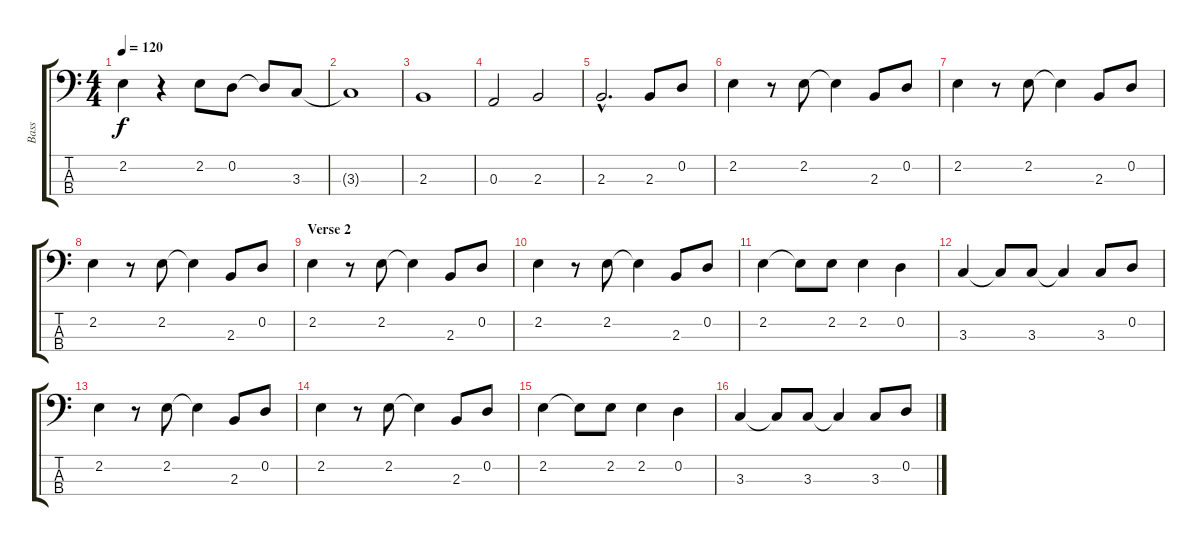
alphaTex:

\track ("Bass" "Bass") {instrument electricbasspick}
\staff {score tabs}
\tuning (G2 D2 A1 E1) {hide}
\ts (4 4)
\tempo 120
\clef f4
\ks c
2.2.4{dy f} r.4 2.2.8 0.2.8 0.2{t}.8 3.3.8 |
3.3{t}.1 |
2.3.1 |
0.3.2 2.3.2 |
2.3{hac}.2{d} 2.3.8 0.2.8 |
2.2.4 r.8 2.2.8 2.2{t}.4 2.3.8 0.2.8 |
2.2.4 r.8 2.2.8 2.2{t}.4 2.3.8 0.2.8 |
2.2.4 r.8 2.2.8 2.2{t}.4 2.3.8 0.2.8 |
\section ("" "Verse 2")
2.2.4 r.8 2.2.8 2.2{t}.4 2.3.8 0.2.8 |
2.2.4 r.8 2.2.8 2.2{t}.4 2.3.8 0.2.8 |
2.2.4 2.2{t}.8 2.2.8 2.2.4 0.2.4 |
3.3.4 3.3{t}.8 3.3.8 3.3{t}.4 3.3.8 0.2.8 |
2.2.4 r.8 2.2.8 2.2{t}.4 2.3.8 0.2.8 |
2.2.4 r.8 2.2.8 2.2{t}.4 2.3.8 0.2.8 |
2.2.4 2.2{t}.8 2.2.8 2.2.4 0.2.4 |
3.3.4 3.3{t}.8 3.3.8 3.3{t}.4 3.3.8 0.2.8
